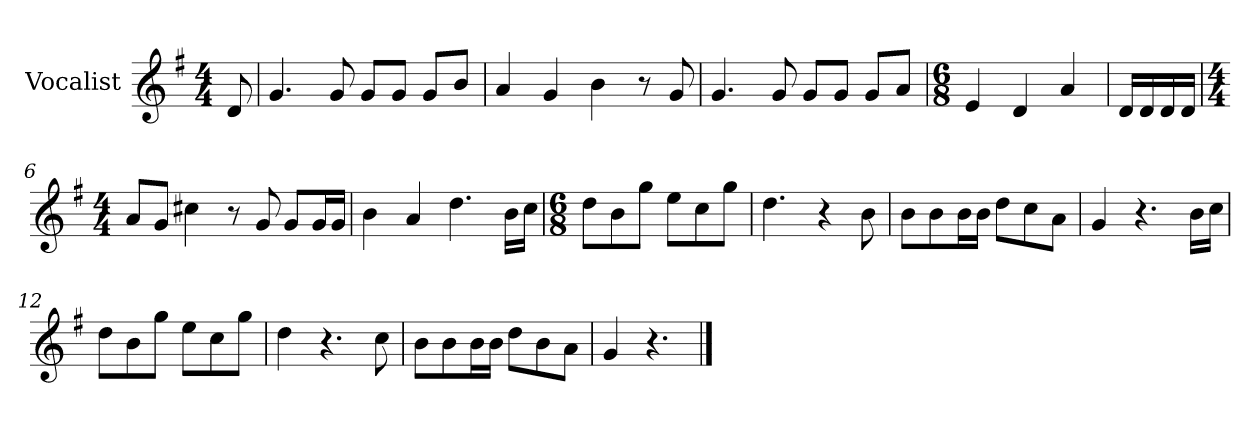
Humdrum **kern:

**kern
*part1
*staff1
*I"Vocalist
*k[f#]
*G:
*M4/4
=
8d
=1
4.g
8g
8gL
8gJ
8gL
8bJ
=2
4a
4g
4b
8r
8g
=3
4.g
8g
8gL
8gJ
8gL
8aJ
=4
*M6/8
4e
4d
4a
=5
16dLL
16d
16d
16dJJ
=6
*M4/4
8aL
8gJ
4cc#X
8r
8g
8gL
16gL
16gJJ
=7
4b
4a
4.dd
16bLL
16ccJJ
=8
*M6/8
8ddL
8b
8ggJ
8eeL
8cc
8ggJ
=9
4.dd
4r
8b
=10
8bL
8b
16bL
16bJJ
8ddL
8cc
8aJ
=11
4g
4.r
16bLL
16ccJJ
=12
8ddL
8b
8ggJ
8eeL
8cc
8ggJ
=13
4dd
4.r
8cc
=14
8bL
8b
16bL
16bJJ
8ddL
8b
8aJ
=15
4g
4.r
==
*-
